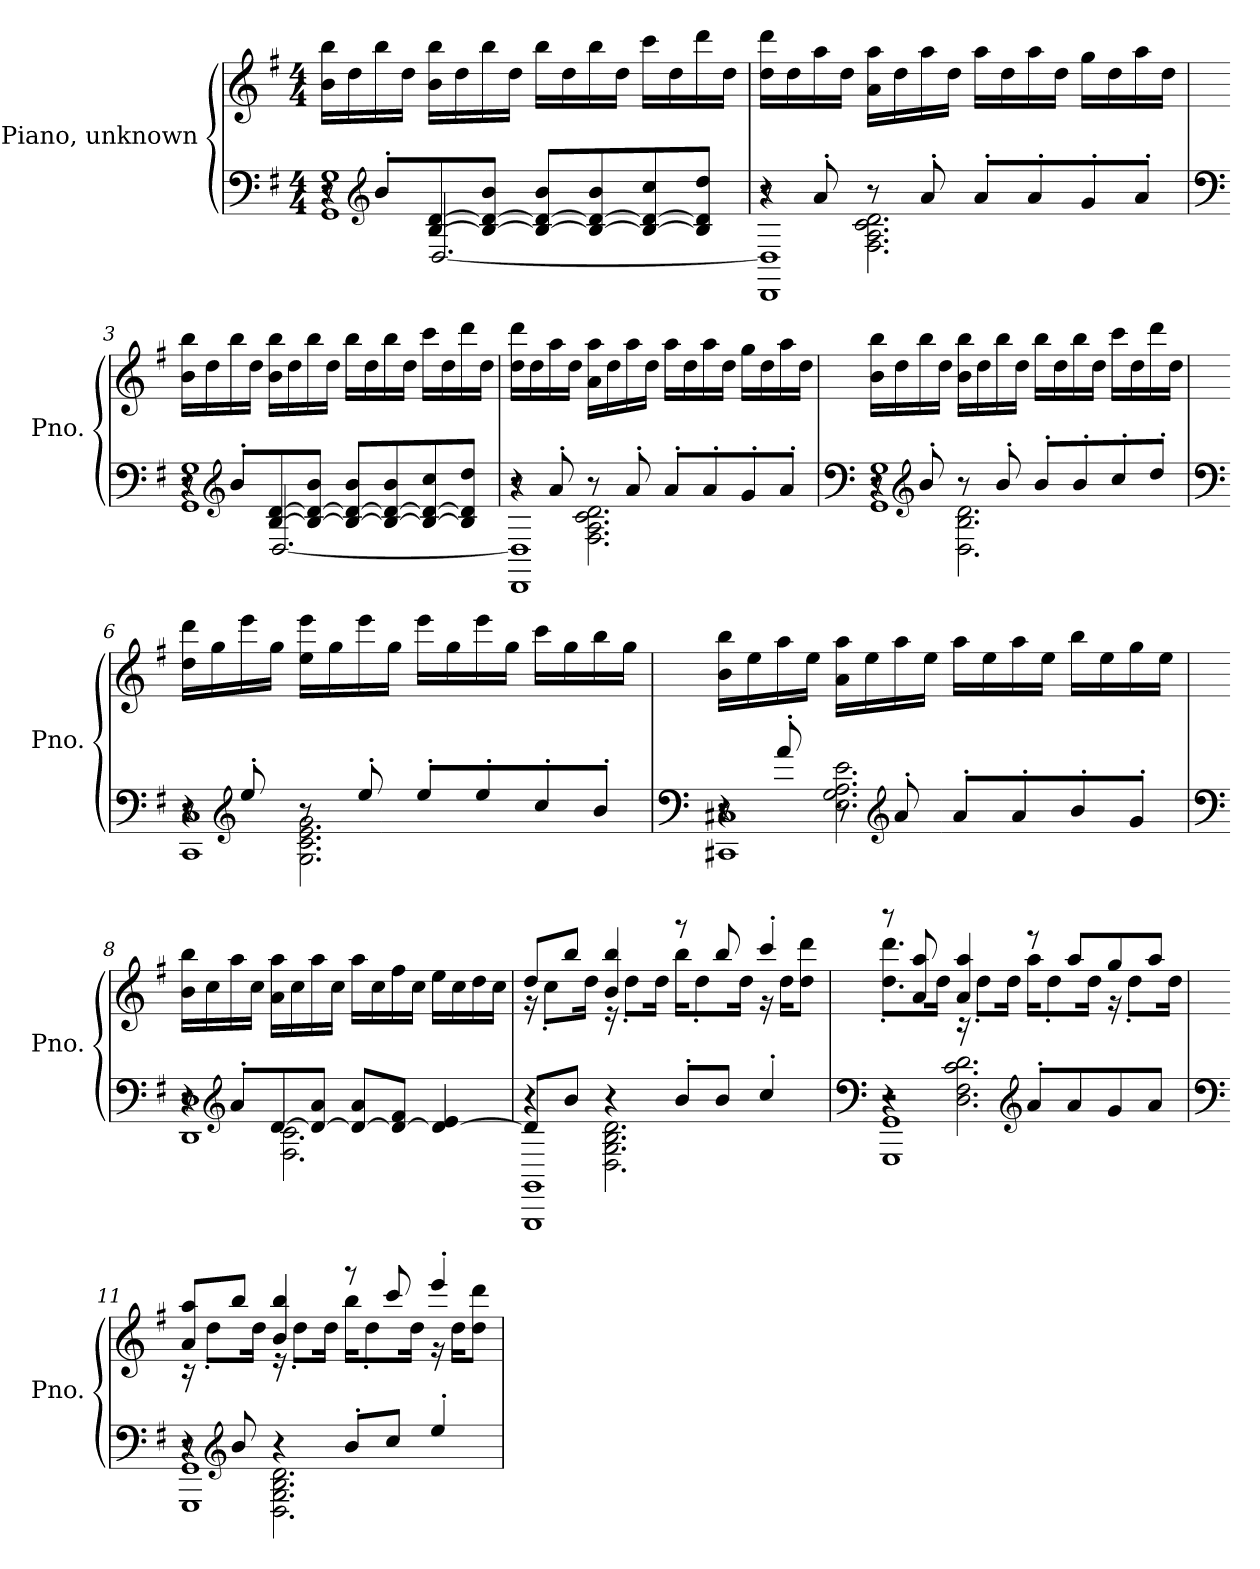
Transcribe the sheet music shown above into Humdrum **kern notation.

**kern	**kern
*part1	*part1
*staff2	*staff1
*I"Piano, unknown	*
*I'Pno.	*
*clefF4	*clefG2
*k[f#]	*k[f#]
*M4/4	*M4/4
*MM120	*MM120
=1	=1
*^	*
*	*^	*
8r	4r	1GG 1G	16b\ 16bb\LL
.	.	.	16dd\
*clefG2	*	*	*
8b'/L	.	.	16bb\
.	.	.	16dd\JJ
[8B/ [8d/	[2.D/	.	16b\ 16bb\LL
.	.	.	16dd\
8B/_ 8d/_ 8b/J	.	.	16bb\
.	.	.	16dd\JJ
8B/_ 8d/_ 8b/L	.	.	16bb\LL
.	.	.	16dd\
8B/_ 8d/_ 8b/	.	.	16bb\
.	.	.	16dd\JJ
8B/_ 8d/_ 8cc/	.	.	16ccc\LL
.	.	.	16dd\
8B/] 8d/] 8dd/J	.	.	16ddd\
.	.	.	16dd\JJ
=2	=2	=2	=2
*	*	*^	*
8r	4r	1D]	1DD	16dd\ 16ddd\LL
.	.	.	.	16dd\
8a'/	.	.	.	16aa\
.	.	.	.	16dd\JJ
8r	2.F#\ 2.A\ 2.c\ 2.d\	.	.	16a\ 16aa\LL
.	.	.	.	16dd\
8a'/	.	.	.	16aa\
.	.	.	.	16dd\JJ
8a'/L	.	.	.	16aa\LL
.	.	.	.	16dd\
8a'/	.	.	.	16aa\
.	.	.	.	16dd\JJ
8g'/	.	.	.	16gg\LL
.	.	.	.	16dd\
8a'/J	.	.	.	16aa\
.	.	.	.	16dd\JJ
*v	*v	*v	*v	*
!!LO:LB:g=z
=3	=3
*clefF4	*
*^	*
*	*^	*
8r	4r	1GG 1G	16b\ 16bb\LL
.	.	.	16dd\
*clefG2	*	*	*
8b'/L	.	.	16bb\
.	.	.	16dd\JJ
[8B/ [8d/	[2.D/	.	16b\ 16bb\LL
.	.	.	16dd\
8B/_ 8d/_ 8b/J	.	.	16bb\
.	.	.	16dd\JJ
8B/_ 8d/_ 8b/L	.	.	16bb\LL
.	.	.	16dd\
8B/_ 8d/_ 8b/	.	.	16bb\
.	.	.	16dd\JJ
8B/_ 8d/_ 8cc/	.	.	16ccc\LL
.	.	.	16dd\
8B/] 8d/] 8dd/J	.	.	16ddd\
.	.	.	16dd\JJ
=4	=4	=4	=4
*	*	*^	*
8r	4r	1D]	1DD	16dd\ 16ddd\LL
.	.	.	.	16dd\
8a'/	.	.	.	16aa\
.	.	.	.	16dd\JJ
8r	2.F#\ 2.A\ 2.c\ 2.d\	.	.	16a\ 16aa\LL
.	.	.	.	16dd\
8a'/	.	.	.	16aa\
.	.	.	.	16dd\JJ
8a'/L	.	.	.	16aa\LL
.	.	.	.	16dd\
8a'/	.	.	.	16aa\
.	.	.	.	16dd\JJ
8g'/	.	.	.	16gg\LL
.	.	.	.	16dd\
8a'/J	.	.	.	16aa\
.	.	.	.	16dd\JJ
*v	*v	*v	*v	*
!!LO:LB:g=z
=5	=5
*clefF4	*
*^	*
*	*^	*
8r	4r	1GG 1G	16b\ 16bb\LL
.	.	.	16dd\
*clefG2	*	*	*
8b'/	.	.	16bb\
.	.	.	16dd\JJ
8r	2.D\ 2.B\ 2.d\	.	16b\ 16bb\LL
.	.	.	16dd\
8b'/	.	.	16bb\
.	.	.	16dd\JJ
8b'/L	.	.	16bb\LL
.	.	.	16dd\
8b'/	.	.	16bb\
.	.	.	16dd\JJ
8cc'/	.	.	16ccc\LL
.	.	.	16dd\
8dd'/J	.	.	16ddd\
.	.	.	16dd\JJ
=6	=6	=6	=6
*clefF4	*	*	*
8r	4r	1CC 1C	16dd\ 16ddd\LL
.	.	.	16gg\
*clefG2	*	*	*
8ee'/	.	.	16eee\
.	.	.	16gg\JJ
8r	2.G\ 2.c\ 2.e\ 2.g\	.	16ee\ 16eee\LL
.	.	.	16gg\
8ee'/	.	.	16eee\
.	.	.	16gg\JJ
8ee'/L	.	.	16eee\LL
.	.	.	16gg\
8ee'/	.	.	16eee\
.	.	.	16gg\JJ
8cc'/	.	.	16ccc\LL
.	.	.	16gg\
8b'/J	.	.	16bb\
.	.	.	16gg\JJ
!!LO:LB:g=z
=7	=7	=7	=7
*clefF4	*	*	*
8r	4r	1CC#X 1C#X	16b\ 16bb\LL
.	.	.	16ee\
8a'/	.	.	16aa\
.	.	.	16ee\JJ
8r	2.E\ 2.G\ 2.A\ 2.e\	.	16a\ 16aa\LL
.	.	.	16ee\
*clefG2	*	*	*
8a'/	.	.	16aa\
.	.	.	16ee\JJ
8a'/L	.	.	16aa\LL
.	.	.	16ee\
8a'/	.	.	16aa\
.	.	.	16ee\JJ
8b'/	.	.	16bb\LL
.	.	.	16ee\
8g'/J	.	.	16gg\
.	.	.	16ee\JJ
=8	=8	=8	=8
*clefF4	*	*	*
8r	4r	1DD 1D	16b\ 16bb\LL
.	.	.	16cc\
*clefG2	*	*	*
8a'/L	.	.	16aa\
.	.	.	16cc\JJ
[8d/	2.F#\ 2.c\	.	16a\ 16aa\LL
.	.	.	16cc\
8d/_ 8a/J	.	.	16aa\
.	.	.	16cc\JJ
8d/_ 8a/L	.	.	16aa\LL
.	.	.	16cc\
8d/_ 8f#/J	.	.	16ff#\
.	.	.	16cc\JJ
4d/_ 4e/	.	.	16ee\LL
.	.	.	16cc\
.	.	.	16dd\
.	.	.	16cc\JJ
!!LO:LB:g=z
=9	=9	=9	=9
*	*	*	*^
8d/L]	4r	1GGG 1GG	8dd/L	16r
.	.	.	.	8cc'\L
8b/J	.	.	8bb/J	.
.	.	.	.	16dd\Jk
4r	2.D\ 2.G\ 2.B\ 2.d\	.	4b/ 4bb/	16r
.	.	.	.	8dd'\L
.	.	.	.	16dd\Jk
8b'/L	.	.	8r	16bb\KL
.	.	.	.	8dd'\
8b/J	.	.	8bb/	.
.	.	.	.	16dd\Jk
4cc'/	.	.	4ccc'/	16r
.	.	.	.	16dd\KL
.	.	.	.	8dd\ 8ddd\J
=10	=10	=10	=10	=10
*clefF4	*	*	*	*
2r	4r	1GGG 1GG	8r	8.dd\' 8.ddd\'L
.	.	.	8a/ 8aa/	.
.	.	.	.	16dd\Jk
.	2.D\ 2.F#\ 2.c\ 2.d\	.	4a/ 4aa/	16r
.	.	.	.	8dd'\L
.	.	.	.	16dd\Jk
*clefG2	*	*	*	*
8a'/L	.	.	8r	16aa\KL
.	.	.	.	8dd'\
8a/	.	.	8aa/L	.
.	.	.	.	16dd\Jk
8g/	.	.	8gg/	16r
.	.	.	.	8dd'\L
8a/J	.	.	8aa/J	.
.	.	.	.	16dd\Jk
!!LO:LB:g=z	!!
=11	=11	=11	=11	=11
*clefF4	*	*	*	*
8r	4r	1GGG 1GG	8a/ 8aa/L	16r
.	.	.	.	8dd'\L
*clefG2	*	*	*	*
8b/	.	.	8bb/J	.
.	.	.	.	16dd\Jk
4r	2.D\ 2.G\ 2.B\ 2.d\	.	4b/ 4bb/	16r
.	.	.	.	8dd'\L
.	.	.	.	16dd\Jk
8b'/L	.	.	8r	16bb\KL
.	.	.	.	8dd'\
8cc/J	.	.	8ccc/	.
.	.	.	.	16dd\Jk
4ee'/	.	.	4eee'/	16r
.	.	.	.	16dd\KL
.	.	.	.	8dd\ 8ddd\J
*v	*v	*v	*	*
*	*v	*v
=	=
*-	*-
